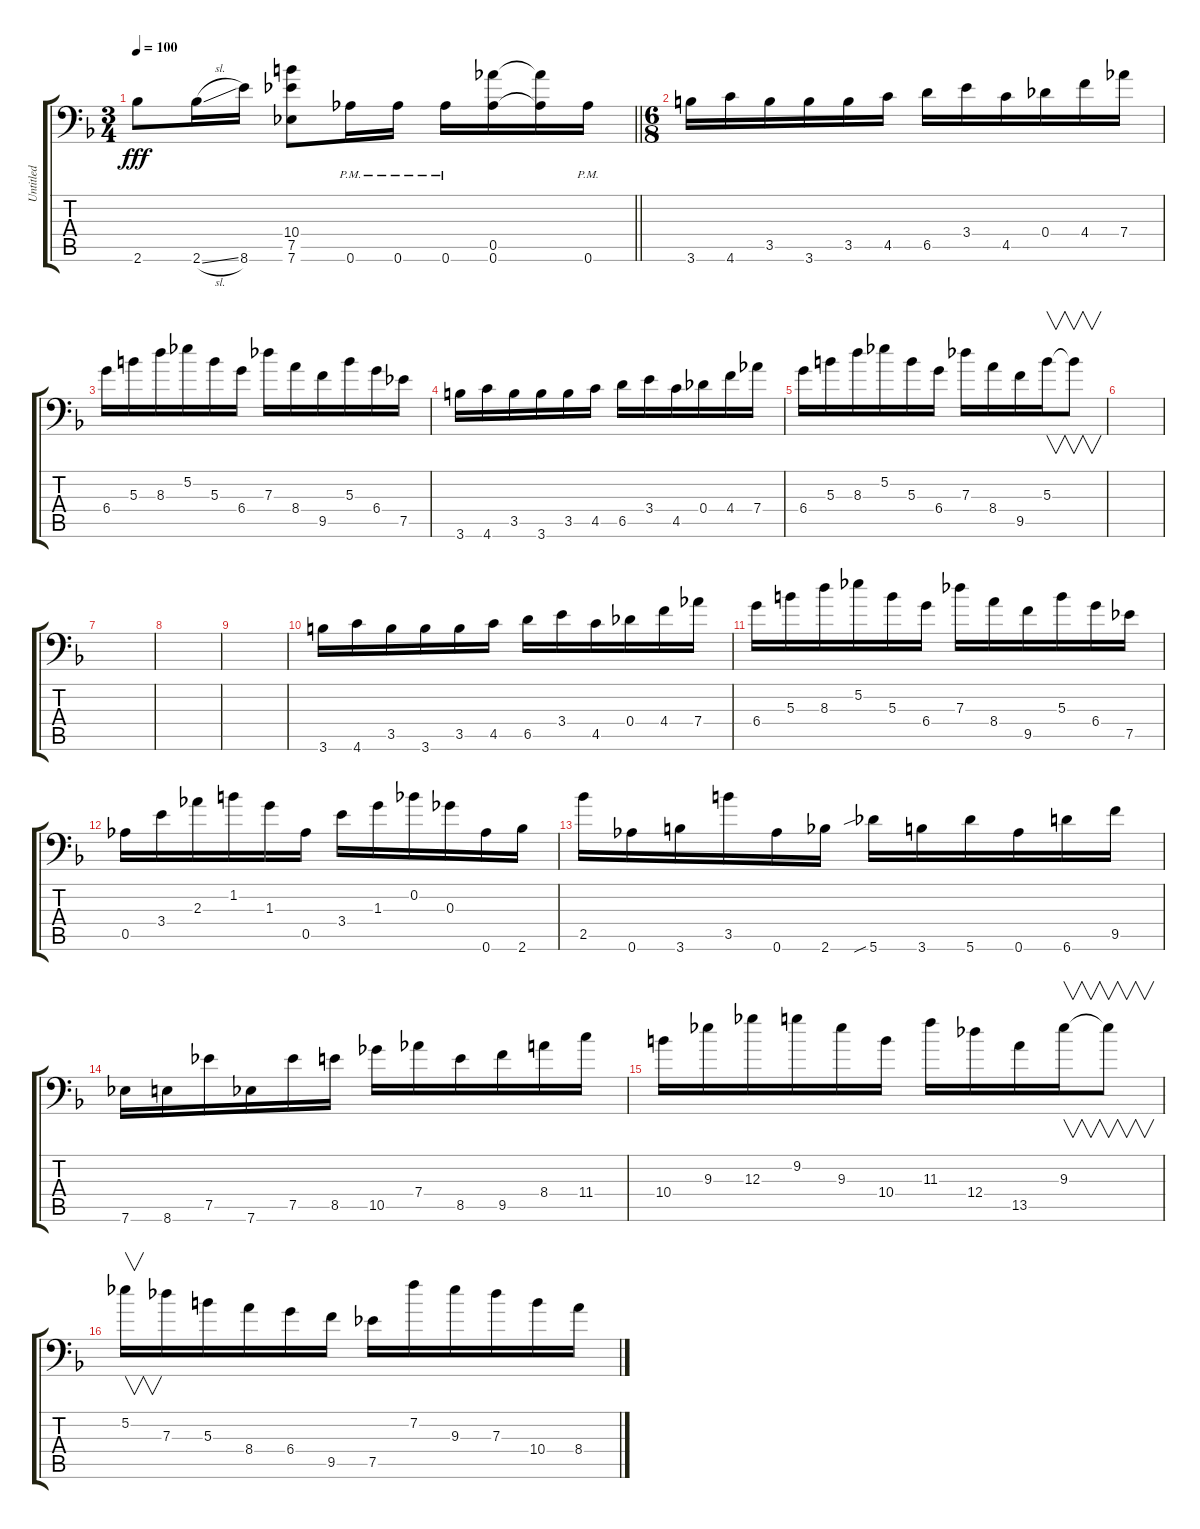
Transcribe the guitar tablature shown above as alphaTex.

\track ("Untitled" "Untitled") {instrument overdrivenguitar}
\staff {score tabs}
\tuning (Eb4 Bb3 Gb3 Db3 Ab2 Ab1) {hide}
\ts (3 4)
\tempo 100
\clef f4
\barLineRight lightlight
\ks f
2.6.8{ot 8vb dy fff} 2.6{sl}.16{ot 8vb} 8.6.16{ot 8vb} (10.4 7.5 7.6).8 0.6{pm}.16{ot 8vb} 0.6{pm}.16{ot 8vb} 0.6{pm}.16{ot 8vb} (0.5 0.6).16{ot 8vb} (0.5{t} 0.6{t}).16{ot 8vb} 0.6{pm}.16{ot 8vb} |
\ts (6 8)
3.6.16{ot 8vb} 4.6.16{ot 8vb} 3.5.16 3.6.16{ot 8vb} 3.5.16 4.5.16 6.5.16 3.4.16 4.5.16 0.4.16 4.4.16 7.4.16 |
6.4.16 5.3.16 8.3.16 5.2.16 5.3.16 6.4.16 7.3.16 8.4.16 9.5.16 5.3.16 6.4.16 7.5.16 |
3.6.16{ot 8vb} 4.6.16{ot 8vb} 3.5.16 3.6.16{ot 8vb} 3.5.16 4.5.16 6.5.16 3.4.16 4.5.16 0.4.16 4.4.16 7.4.16 |
6.4.16 5.3.16 8.3.16 5.2.16 5.3.16 6.4.16 7.3.16 8.4.16 9.5.16 5.3.16{v} 5.3{t}.8{v} |
|
|
|
|
3.6.16{ot 8vb} 4.6.16{ot 8vb} 3.5.16 3.6.16{ot 8vb} 3.5.16 4.5.16 6.5.16 3.4.16 4.5.16 0.4.16 4.4.16 7.4.16 |
6.4.16 5.3.16 8.3.16 5.2.16 5.3.16 6.4.16 7.3.16 8.4.16 9.5.16 5.3.16 6.4.16 7.5.16 |
0.5.16 3.4.16 2.3.16 1.2.16 1.3.16 0.5.16 3.4.16 1.3.16 0.2.16 0.3.16 0.6.16{ot 8vb} 2.6.16{ot 8vb} |
2.5.16{ot 8vb} 0.6.16{ot 8vb} 3.6.16{ot 8vb} 3.5.16{ot 8vb} 0.6.16{ot 8vb} 2.6.16{ot 8vb} 5.6{sib}.16{ot 8vb} 3.6.16{ot 8vb} 5.6.16{ot 8vb} 0.6.16{ot 8vb} 6.6.16{ot 8vb} 9.5.16 |
7.6.16 8.6.16 7.5.16 7.6.16 7.5.16 8.5.16 10.5.16 7.4.16 8.5.16 9.5.16 8.4.16 11.4.16 |
10.4.16 9.3.16 12.3.16 9.2.16 9.3.16 10.4.16 11.3.16 12.4.16 13.5.16 9.3.16{v} 9.3{t}.8{v} |
5.2.16{v} 7.3.16 5.3.16 8.4.16 6.4.16 9.5.16 7.5.16 7.2.16 9.3.16 7.3.16 10.4.16 8.4.16
